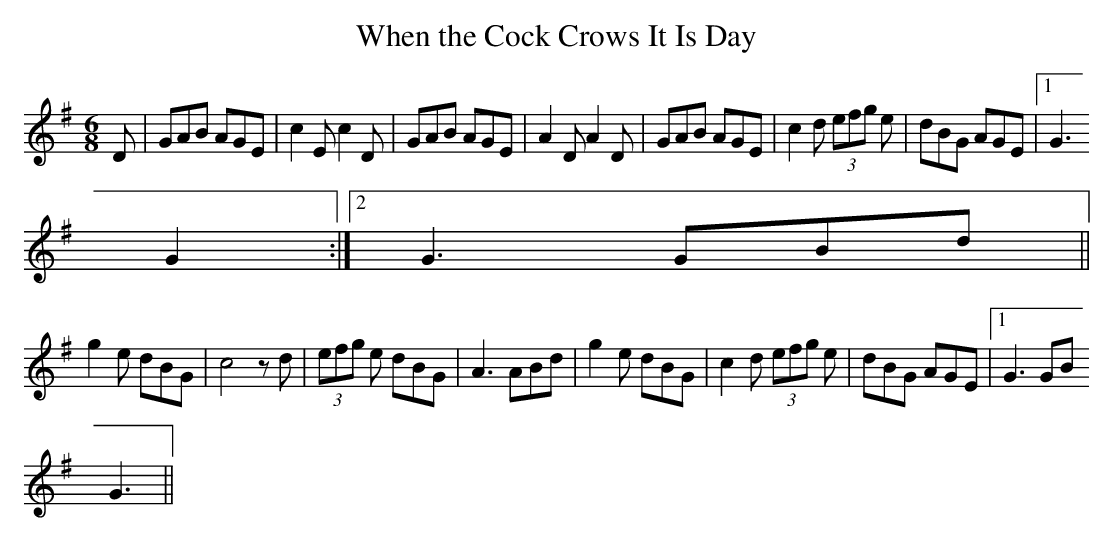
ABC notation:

X:1
T:When the Cock Crows It Is Day
M:6/8
L:1/8
K:G
D|GAB AGE|c2 E c2 D|GAB AGE|A2 D A2 D|GAB AGE|c2 d (3efg e|dBG AGE|1 G3
G2:|2 G3 GBd||
g2 e dBG|c4 z d|(3efg e dBG|A3 ABd|g2 e dBG|c2 d (3efg e|dBG AGE|1 G3 GB
d:|2
G3||
